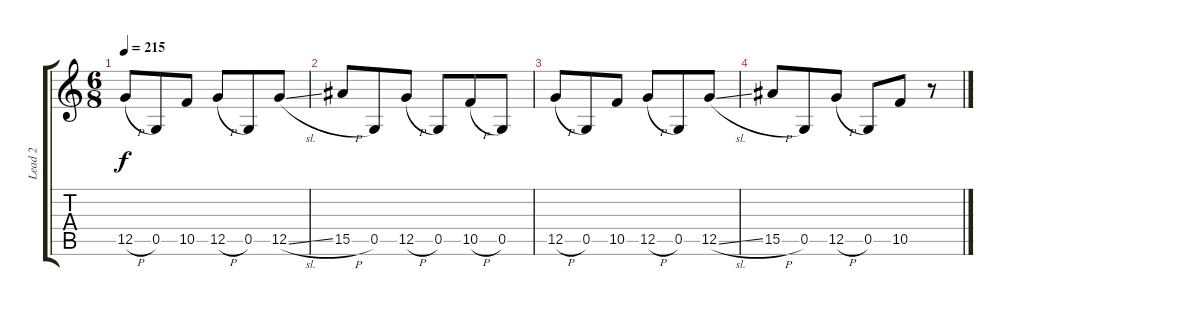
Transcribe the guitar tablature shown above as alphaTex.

\track ("Lead 2" "Lead 2") {instrument distortionguitar}
\staff {score tabs}
\tuning (D4 A3 F3 C3 G2 C2) {hide}
\ts (6 8)
\tempo 215
\clef g2
\ks c
12.5{h}.8{dy f} 0.5.8 10.5.8 12.5{h}.8 0.5.8 12.5{sl}.8 |
15.5{h}.8 0.5.8 12.5{h}.8 0.5.8 10.5{h}.8 0.5.8 |
12.5{h}.8 0.5.8 10.5.8 12.5{h}.8 0.5.8 12.5{sl}.8 |
15.5{h}.8 0.5.8 12.5{h}.8 0.5.8 10.5.8 r.8
